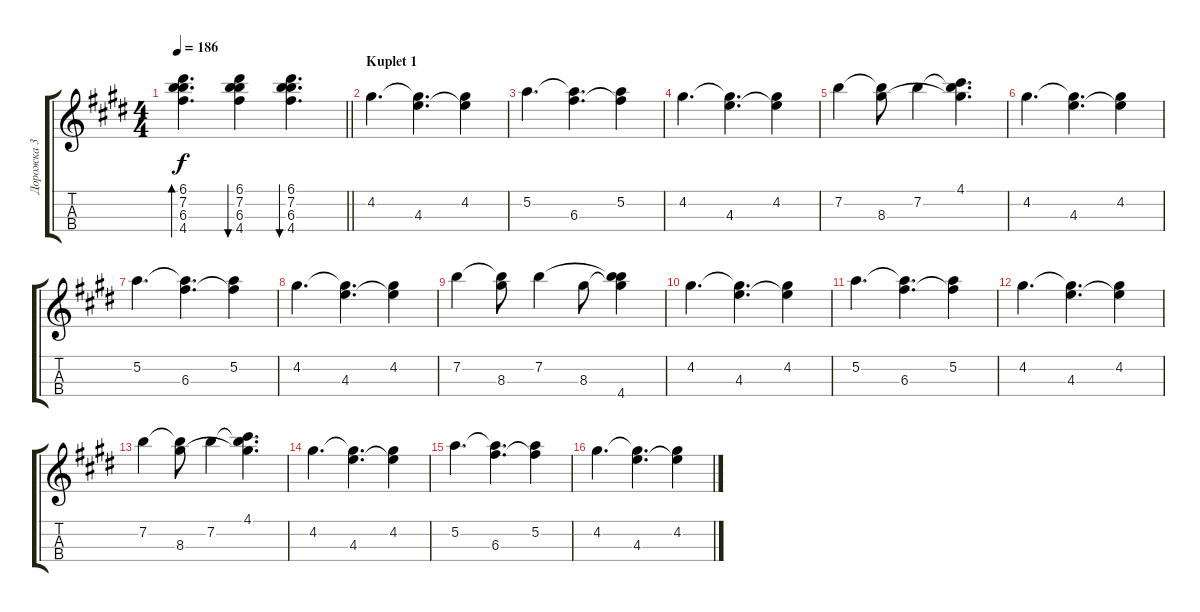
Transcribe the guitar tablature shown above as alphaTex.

\track ("Дорожка 3" "Дорожка 3") {instrument acousticguitarnylon}
\staff {score tabs}
\tuning (A4 E4 C4 G4) {hide}
\ts (4 4)
\tempo 186
\clef g2
\barLineRight lightlight
\ks c#minor
(6.1 7.2 6.3 4.4).4{d bd 60 dy f} (6.1 7.2 6.3 4.4).4{bu 60} (6.1 7.2 6.3 4.4).4{d bu 60} |
\section ("" "Kuplet 1")
4.2.4{d} (4.2{t} 4.3).4{d} (4.2 4.3{t}).4 |
5.2.4{d} (5.2{t} 6.3).4{d} (5.2 6.3{t}).4 |
4.2.4{d} (4.2{t} 4.3).4{d} (4.2 4.3{t}).4 |
7.2.4 (7.2{t} 8.3).8 7.2.4 (4.1 7.2{t} 8.3{t}).4{d} |
4.2.4{d} (4.2{t} 4.3).4{d} (4.2 4.3{t}).4 |
5.2.4{d} (5.2{t} 6.3).4{d} (5.2 6.3{t}).4 |
4.2.4{d} (4.2{t} 4.3).4{d} (4.2 4.3{t}).4 |
7.2.4 (7.2{t} 8.3).8 7.2.4 8.3.8 (7.2{t} 8.3{t} 4.4).4 |
4.2.4{d} (4.2{t} 4.3).4{d} (4.2 4.3{t}).4 |
5.2.4{d} (5.2{t} 6.3).4{d} (5.2 6.3{t}).4 |
4.2.4{d} (4.2{t} 4.3).4{d} (4.2 4.3{t}).4 |
7.2.4 (7.2{t} 8.3).8 7.2.4 (4.1 7.2{t} 8.3{t}).4{d} |
4.2.4{d} (4.2{t} 4.3).4{d} (4.2 4.3{t}).4 |
5.2.4{d} (5.2{t} 6.3).4{d} (5.2 6.3{t}).4 |
4.2.4{d} (4.2{t} 4.3).4{d} (4.2 4.3{t}).4
